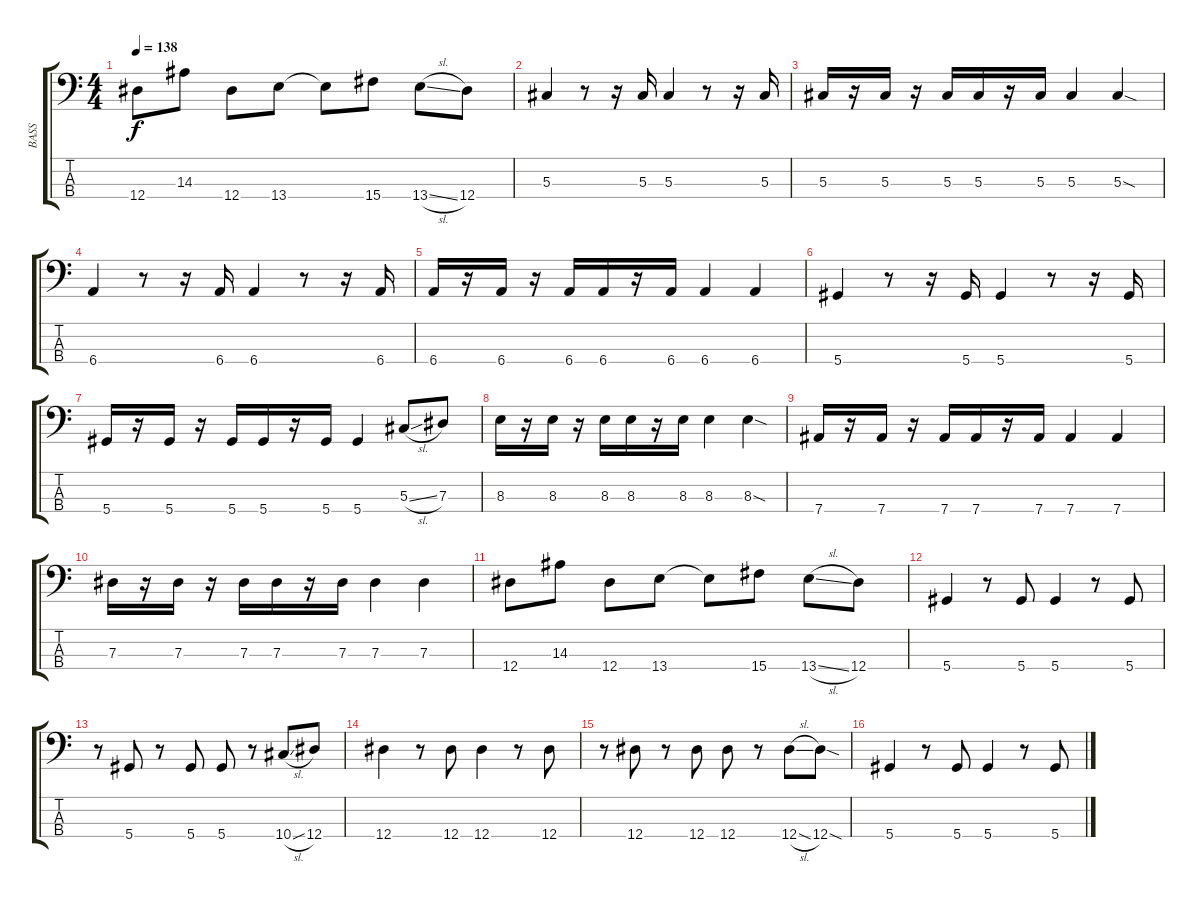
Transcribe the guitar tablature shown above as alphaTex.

\track ("BASS" "BASS") {instrument electricbassfinger}
\staff {score tabs}
\tuning (Gb2 Db2 Ab1 Eb1) {hide}
\ts (4 4)
\tempo 138
\clef f4
\ks c
12.4.8{dy f} 14.3.8 12.4.8 13.4.8 13.4{t}.8 15.4.8 13.4{sl}.8 12.4.8 |
5.3.4 r.8 r.16 5.3.16 5.3.4 r.8 r.16 5.3.16 |
5.3.16 r.16 5.3.16 r.16 5.3.16 5.3.16 r.16 5.3.16 5.3.4 5.3{sod}.4 |
6.4.4 r.8 r.16 6.4.16 6.4.4 r.8 r.16 6.4.16 |
6.4.16 r.16 6.4.16 r.16 6.4.16 6.4.16 r.16 6.4.16 6.4.4 6.4.4 |
5.4.4 r.8 r.16 5.4.16 5.4.4 r.8 r.16 5.4.16 |
5.4.16 r.16 5.4.16 r.16 5.4.16 5.4.16 r.16 5.4.16 5.4.4 5.3{sl}.8 7.3.8 |
8.3.16 r.16 8.3.16 r.16 8.3.16 8.3.16 r.16 8.3.16 8.3.4 8.3{sod}.4 |
7.4.16 r.16 7.4.16 r.16 7.4.16 7.4.16 r.16 7.4.16 7.4.4 7.4.4 |
7.3.16 r.16 7.3.16 r.16 7.3.16 7.3.16 r.16 7.3.16 7.3.4 7.3.4 |
12.4.8 14.3.8 12.4.8 13.4.8 13.4{t}.8 15.4.8 13.4{sl}.8 12.4.8 |
5.4.4 r.8 5.4.8 5.4.4 r.8 5.4.8 |
r.8 5.4.8 r.8 5.4.8 5.4.8 r.8 10.4{sl}.8 12.4.8 |
12.4.4 r.8 12.4.8 12.4.4 r.8 12.4.8 |
r.8 12.4.8 r.8 12.4.8 12.4.8 r.8 12.4{sl}.8 12.4{sod}.8 |
5.4.4 r.8 5.4.8 5.4.4 r.8 5.4.8
